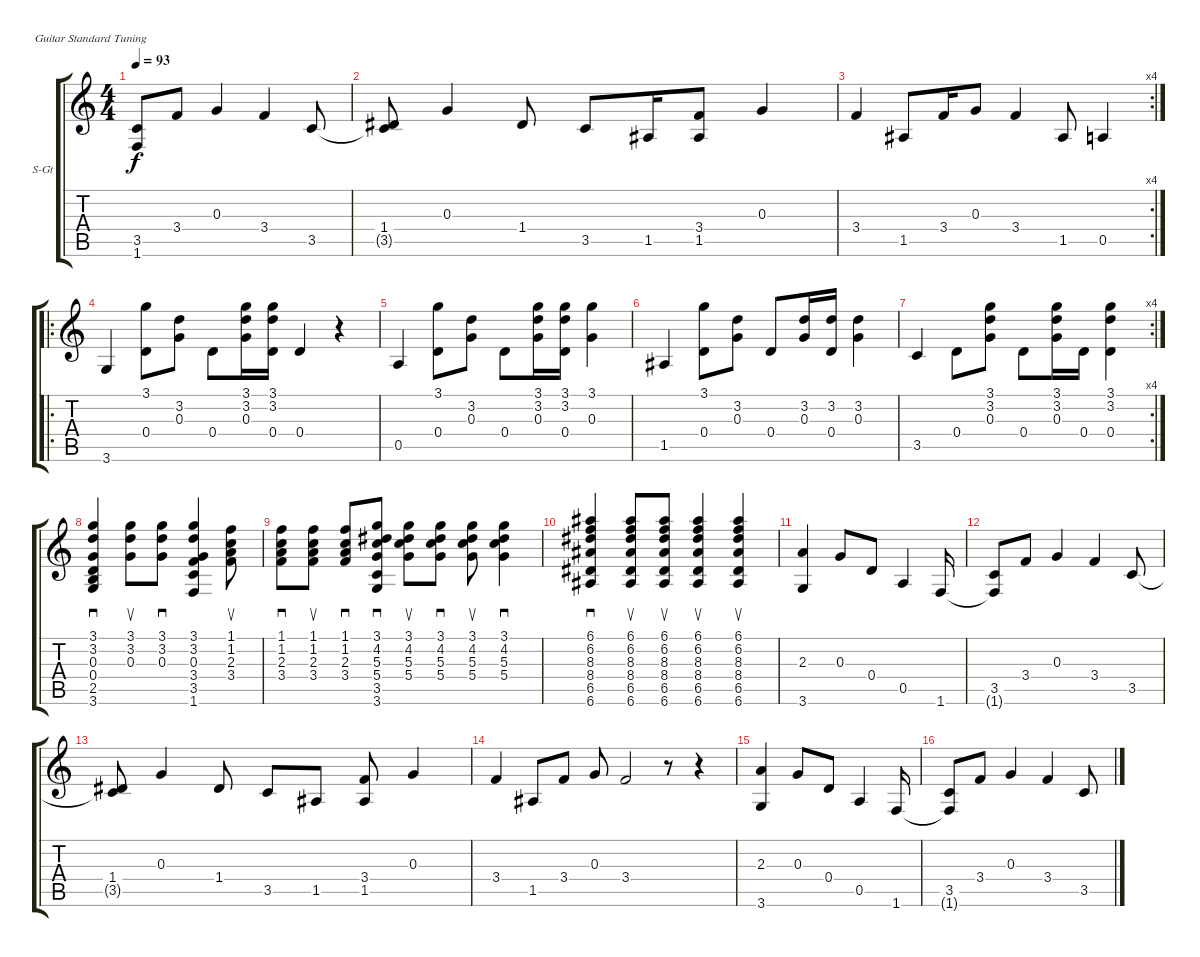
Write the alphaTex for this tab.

\defaultSystemsLayout 4
\bracketExtendMode groupsimilarinstruments
\firstSystemTrackNameOrientation horizontal
\otherSystemsTrackNameOrientation horizontal
\track ("Steel Guitar" "S-Gt") {instrument acousticguitarsteel}
\staff {score tabs}
\tuning (E4 B3 G3 D3 A2 E2)
\ts (4 4)
\tempo 93
\clef g2
\ks c
(3.5 1.6{t}).8{dy f} 3.4.8 0.3.4 3.4.4 3.5.8 |
(1.4 3.5{t}).8 0.3.4 1.4.8 3.5.8 1.5.16 (3.4 1.5).8 0.3.4 |
\rc 4
3.4.4 1.5.8 3.4.16 0.3.8 3.4.4 1.5.8 0.5.4 |
\ro
3.6.4 (0.4 3.1).8 (0.3 3.2).8 0.4.8 (0.3 3.2 3.1).16 (0.4 3.2 3.1).16 0.4.4 r.4 |
0.5.4 (0.4 3.1).8 (0.3 3.2).8 0.4.8 (0.3 3.2 3.1).16 (0.4 3.2 3.1).16 (0.3 3.1).4 |
1.5.4 (0.4 3.1).8 (0.3 3.2).8 0.4.8 (0.3 3.2).16 (0.4 3.2).16 (0.3 3.2).4 |
\rc 4
3.5.4 0.4.8 (0.3 3.1 3.2).8 0.4.8 (0.3 3.1 3.2).16 0.4.16 (0.4 3.1 3.2).4 |
(3.6 2.5 0.4 0.3 3.2 3.1).4{sd} (3.1 3.2 0.3).8{su} (3.1 3.2 0.3).8{sd} (1.6 3.5 3.4 0.3 3.2 3.1).4 (1.1 1.2 2.3 3.4).8{su} |
(1.1 1.2 2.3 3.4).8{sd} (1.1 1.2 2.3 3.4).8{su} (1.1 1.2 2.3 3.4).8{sd} (3.6 3.5 5.4 5.3 4.2 3.1).8{sd} (3.1 4.2 5.3 5.4).8{su} (3.1 4.2 5.3 5.4).8{sd} (3.1 4.2 5.3 5.4).8{su} (3.1 4.2 5.3 5.4).4{sd} |
(6.6 6.5 8.4 8.3 6.2 6.1).4{sd} (6.1 6.2 8.3 8.4 6.5 6.6).8{su} (6.1 6.2 8.3 8.4 6.5 6.6).8{su} (6.1 6.2 8.3 8.4 6.5 6.6).4{su} (6.1 6.2 8.3 8.4 6.5 6.6).4{su} |
(2.3 3.6).4 0.3.8 0.4.8 0.5.4 1.6.16 |
(3.5 1.6{t}).8 3.4.8 0.3.4 3.4.4 3.5.8 |
(1.4 3.5{t}).8 0.3.4 1.4.8 3.5.8 1.5.8 (3.4 1.5).8 0.3.4 |
3.4.4 1.5.8 3.4.8 0.3.8 3.4.2 r.8 r.4 |
(2.3 3.6).4 0.3.8 0.4.8 0.5.4 1.6.16 |
(3.5 1.6{t}).8 3.4.8 0.3.4 3.4.4 3.5.8
